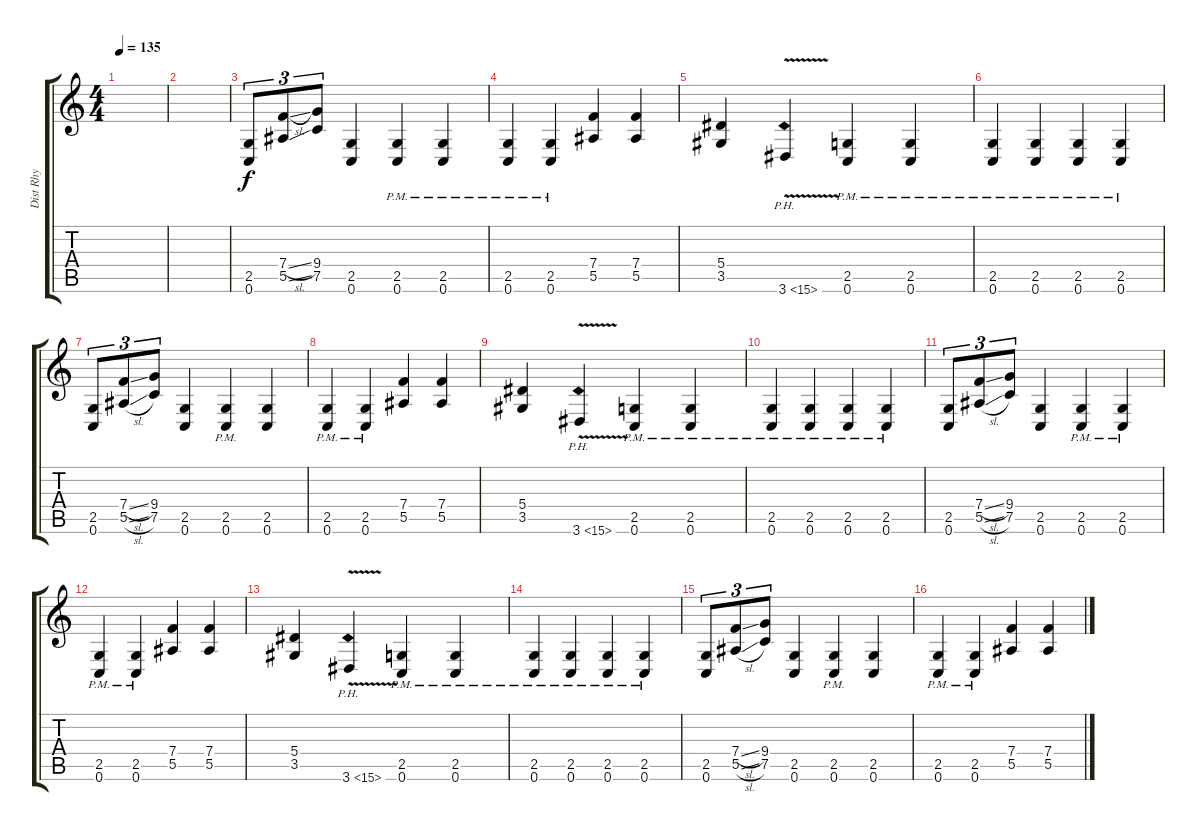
\track ("Dist Rhy" "Dist Rhy") {instrument distortionguitar}
\staff {score tabs}
\tuning (C4 G3 Eb3 Bb2 F2 C2) {hide}
\ts (4 4)
\tempo 135
\clef g2
\ks c
|
|
(2.5 0.6).8{tu (3 2)} (7.4{sl} 5.5{ss}).8{tu (3 2)} (9.4 7.5).8{tu (3 2)} (2.5 0.6).4 (2.5{pm} 0.6{pm}).4 (2.5{pm} 0.6{pm}).4 |
(2.5{pm} 0.6{pm}).4 (2.5{pm} 0.6{pm}).4 (7.4 5.5).4 (7.4 5.5).4 |
(5.4 3.5).4 3.6{ph 12 v}.4 (2.5{pm} 0.6{pm}).4 (2.5{pm} 0.6{pm}).4 |
(2.5{pm} 0.6{pm}).4 (2.5{pm} 0.6{pm}).4 (2.5{pm} 0.6{pm}).4 (2.5{pm} 0.6{pm}).4 |
(2.5 0.6).8{tu (3 2)} (7.4{sl} 5.5{sl}).8{tu (3 2)} (9.4 7.5).8{tu (3 2)} (2.5 0.6).4 (2.5{pm} 0.6{pm}).4 (2.5 0.6).4 |
(2.5{pm} 0.6{pm}).4 (2.5{pm} 0.6{pm}).4 (7.4 5.5).4 (7.4 5.5).4 |
(5.4 3.5).4 3.6{ph 12 v}.4 (2.5{pm} 0.6{pm}).4 (2.5{pm} 0.6{pm}).4 |
(2.5{pm} 0.6{pm}).4 (2.5{pm} 0.6{pm}).4 (2.5{pm} 0.6{pm}).4 (2.5{pm} 0.6{pm}).4 |
(2.5 0.6).8{tu (3 2)} (7.4{sl} 5.5{sl}).8{tu (3 2)} (9.4 7.5).8{tu (3 2)} (2.5 0.6).4 (2.5{pm} 0.6{pm}).4 (2.5{pm} 0.6{pm}).4 |
(2.5{pm} 0.6{pm}).4 (2.5{pm} 0.6{pm}).4 (7.4 5.5).4 (7.4 5.5).4 |
(5.4 3.5).4 3.6{ph 12 v}.4 (2.5{pm} 0.6{pm}).4 (2.5{pm} 0.6{pm}).4 |
(2.5{pm} 0.6{pm}).4 (2.5{pm} 0.6{pm}).4 (2.5{pm} 0.6{pm}).4 (2.5{pm} 0.6{pm}).4 |
(2.5 0.6).8{tu (3 2)} (7.4{sl} 5.5{sl}).8{tu (3 2)} (9.4 7.5).8{tu (3 2)} (2.5 0.6).4 (2.5{pm} 0.6{pm}).4 (2.5 0.6).4 |
(2.5{pm} 0.6{pm}).4 (2.5{pm} 0.6{pm}).4 (7.4 5.5).4 (7.4 5.5).4
